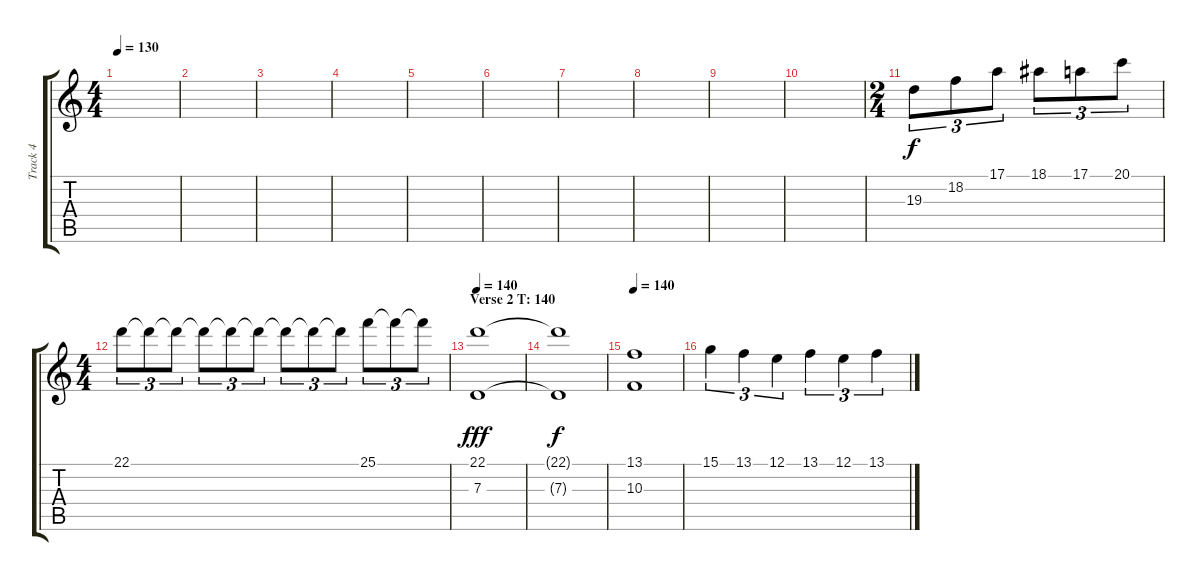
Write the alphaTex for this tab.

\track ("Track 4" "Track 4") {instrument stringensemble1}
\staff {score tabs}
\tuning (E4 B3 G3 D3 A2 E2) {hide}
\ts (4 4)
\tempo 130
\clef g2
\ks c
|
|
|
|
|
|
|
|
|
|
\ts (2 4)
19.3.8{tu (3 2)} 18.2.8{tu (3 2)} 17.1.8{tu (3 2)} 18.1.8{tu (3 2)} 17.1.8{tu (3 2)} 20.1.8{tu (3 2)} |
\ts (4 4)
22.1.8{tu (3 2)} 22.1{t}.8{tu (3 2)} 22.1{t}.8{tu (3 2)} 22.1{t}.8{tu (3 2)} 22.1{t}.8{tu (3 2)} 22.1{t}.8{tu (3 2)} 22.1{t}.8{tu (3 2)} 22.1{t}.8{tu (3 2)} 22.1{t}.8{tu (3 2)} 25.1.8{tu (3 2)} 25.1{t}.8{tu (3 2)} 25.1{t}.8{tu (3 2)} |
\section ("" "Verse 2 T: 140")
\tempo 140
(22.1 7.3).1{dy fff} |
(22.1{t} 7.3{t}).1{dy f} |
\tempo 140
(13.1 10.3).1 |
15.1.4{tu (3 2)} 13.1.4{tu (3 2)} 12.1.4{tu (3 2)} 13.1.4{tu (3 2)} 12.1.4{tu (3 2)} 13.1.4{tu (3 2)}
